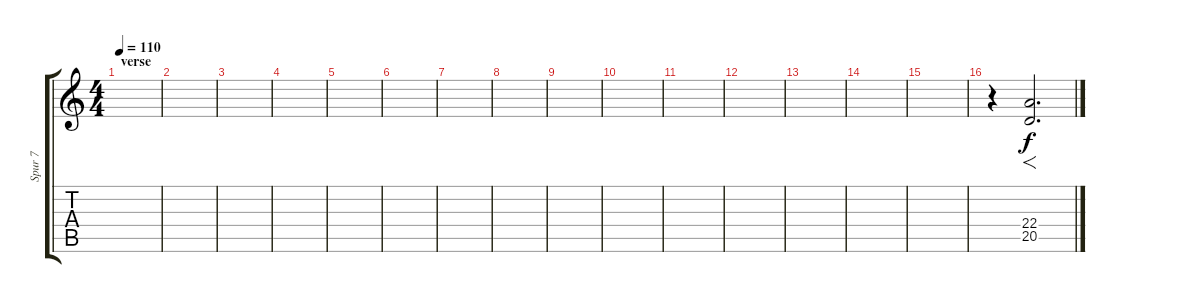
\track ("Spur 7" "Spur 7") {instrument choiraahs}
\staff {score tabs}
\tuning (Db4 Ab3 E3 B2 Gb2 B1) {hide}
\ts (4 4)
\section ("" "verse")
\tempo 110
\clef g2
\ks c
|
|
|
|
|
|
|
|
|
|
|
|
|
|
|
r.4{volume 9} (22.4 20.5).2{f d}
